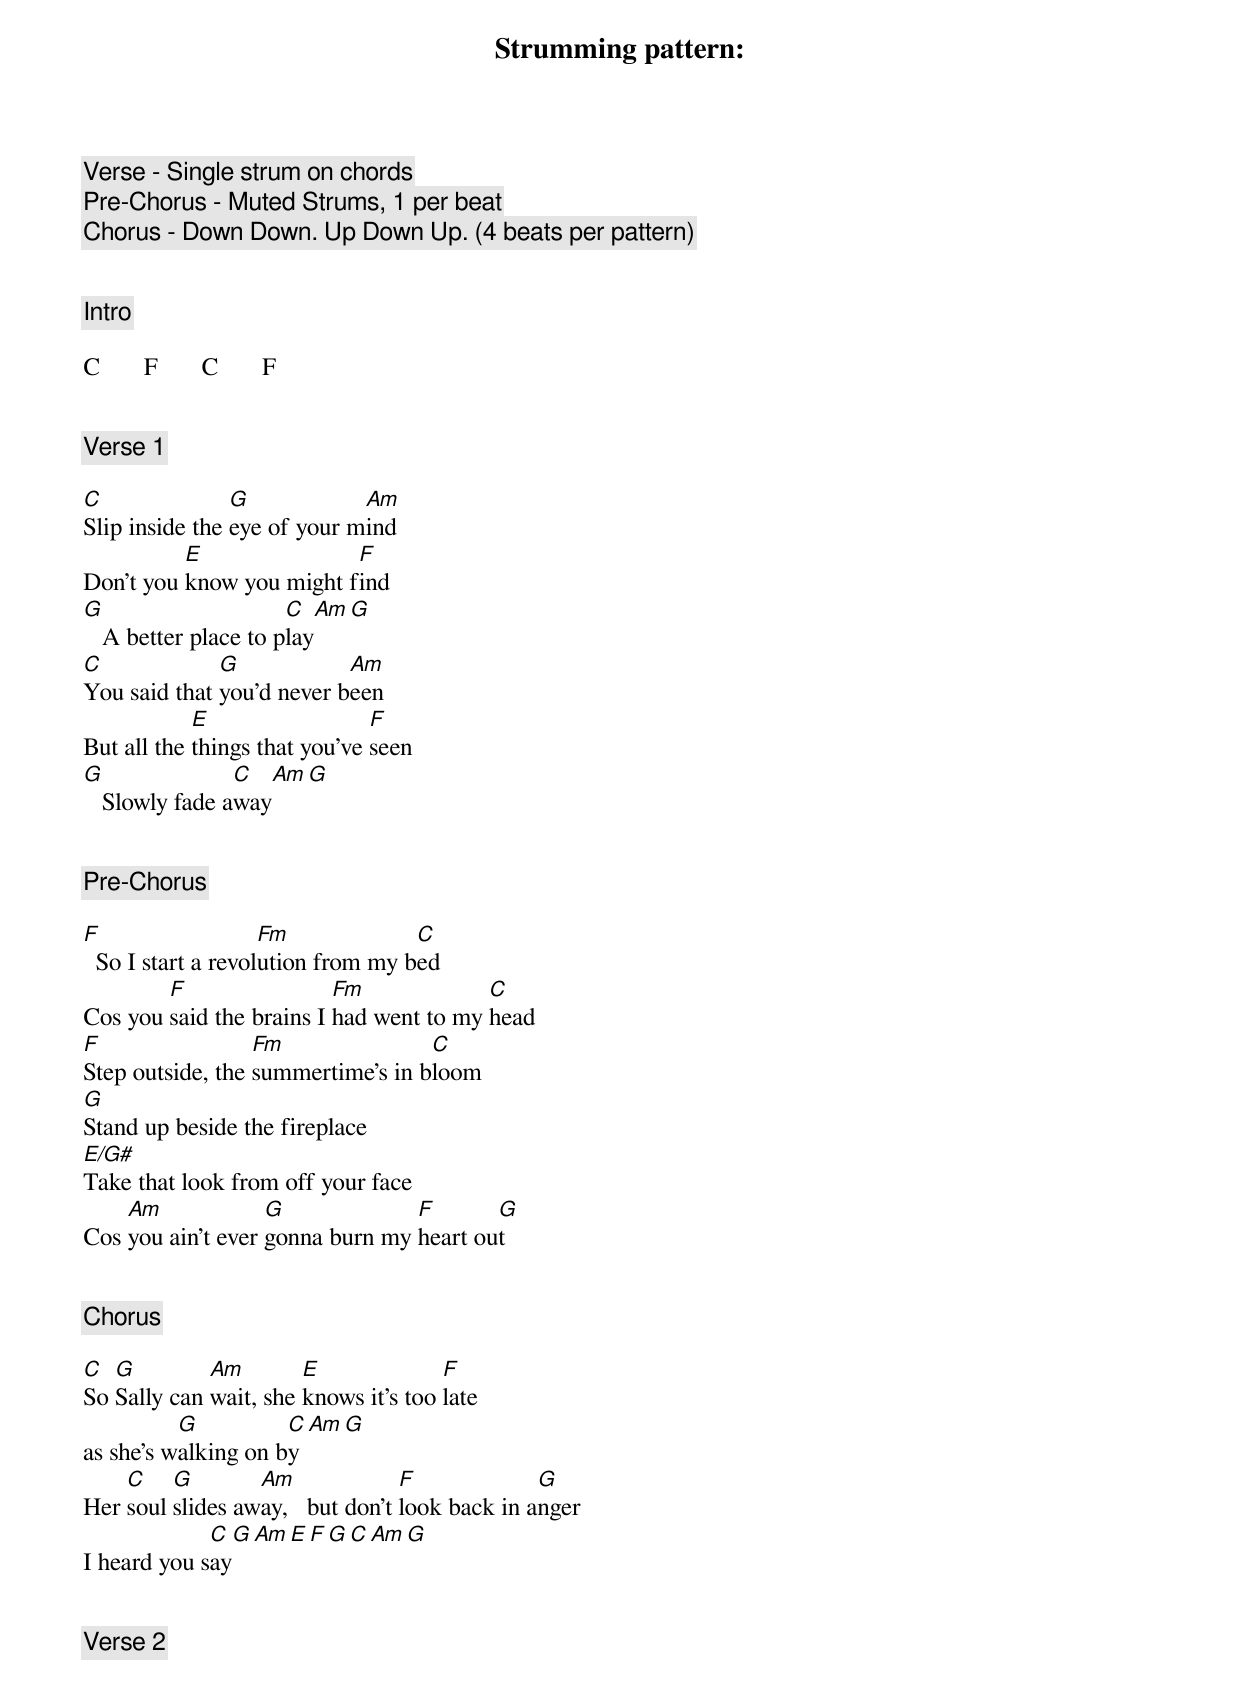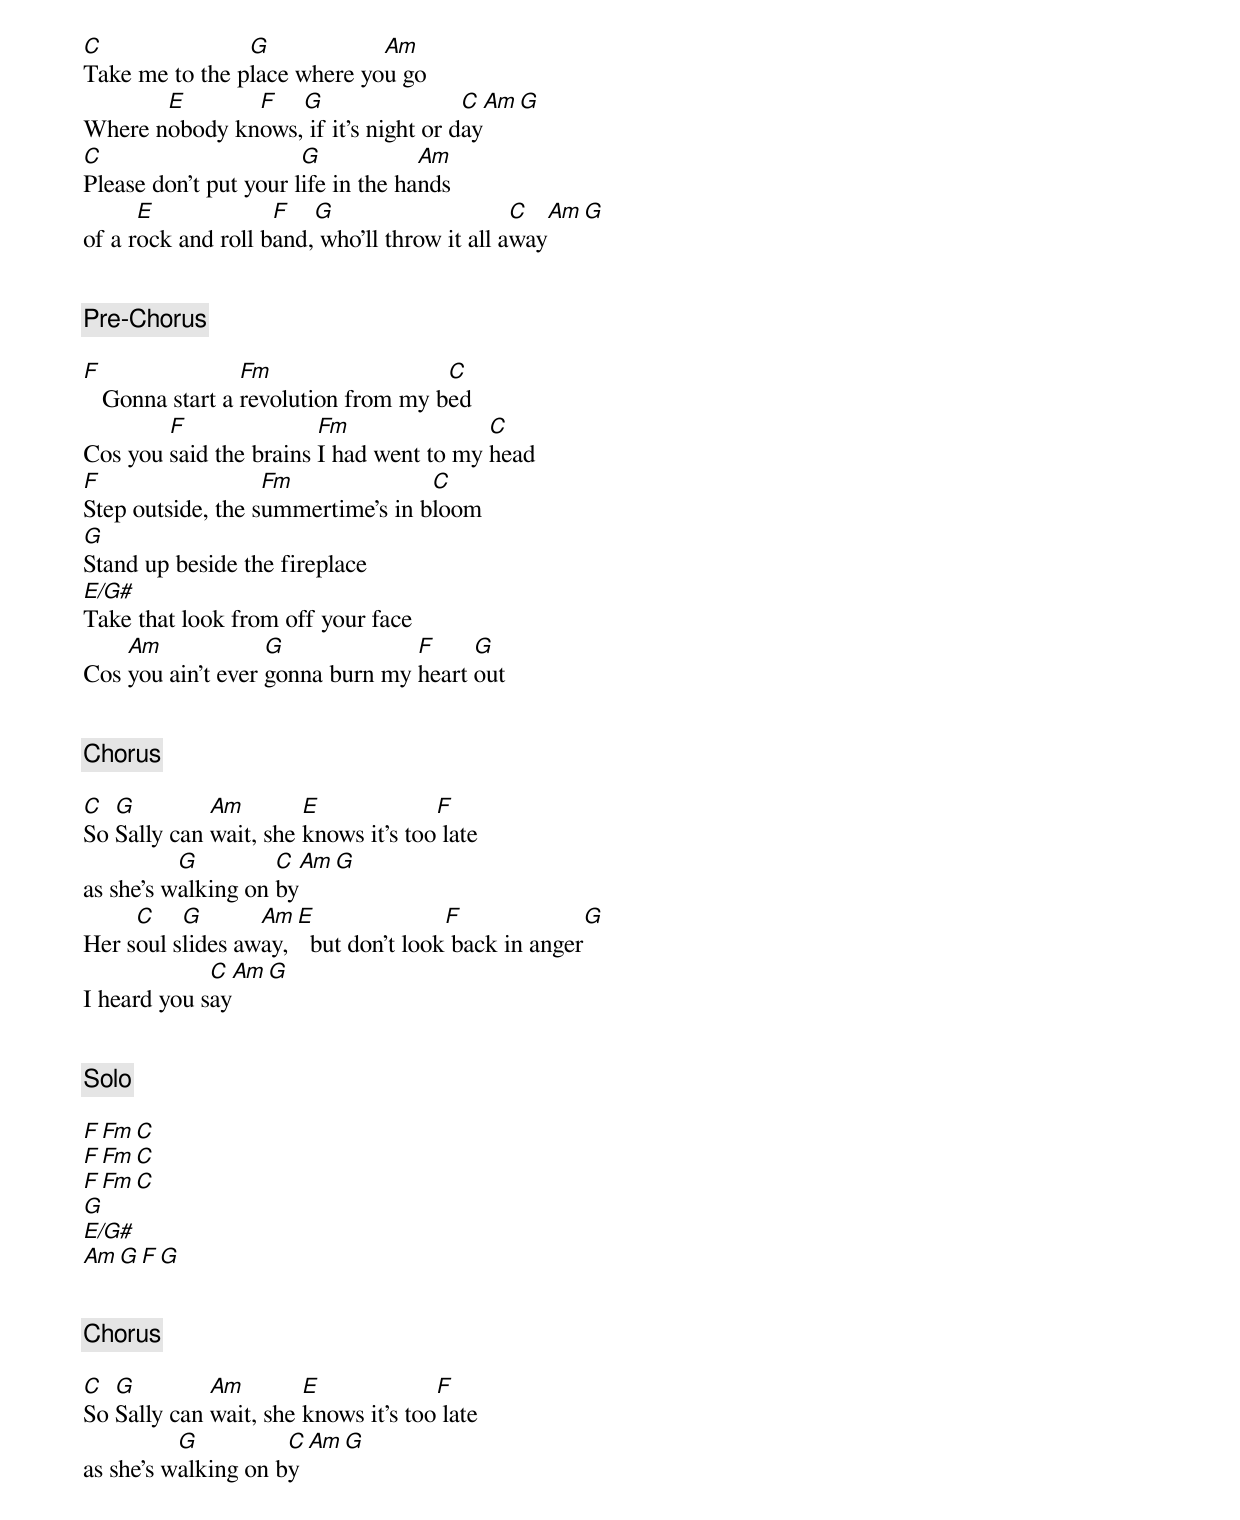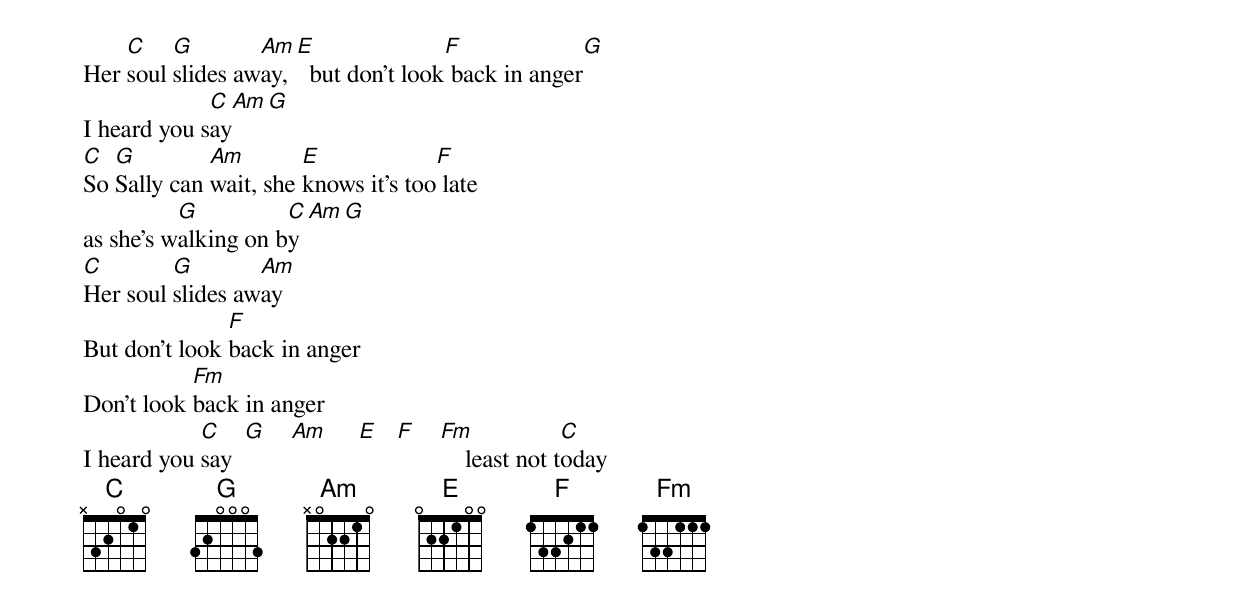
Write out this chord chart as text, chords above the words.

Strumming pattern:

Verse - Single strum on chords
Pre-Chorus - Muted Strums, 1 per beat
Chorus - Down Down. Up Down Up. (4 beats per pattern)


[Intro]

C       F       C       F


[Verse 1]

C               G            Am
Slip inside the eye of your mind
          E               F
Don't you know you might find
G                     C      Am G
   A better place to play
C             G            Am
You said that you'd never been
            E                  F
But all the things that you've seen
G               C     Am G
   Slowly fade away


[Pre-Chorus]

F                   Fm             C
  So I start a revolution from my bed
        F                 Fm             C
Cos you said the brains I had went to my head
F                 Fm               C
Step outside, the summertime's in bloom
G
Stand up beside the fireplace
E/G#
Take that look from off your face
    Am             G             F       G
Cos you ain't ever gonna burn my heart out


[Chorus]

C  G         Am        E              F
So Sally can wait, she knows it's too late
          G          C   Am G
as she's walking on by
    C    G        Am              F             G
Her soul slides away,   but don't look back in anger
             C     G    Am    E    F    G     C     Am G
I heard you say


[Verse 2]

C               G            Am
Take me to the place where you go
       E       F   G                  C    Am G
Where nobody knows, if it's night or day
C                      G            Am
Please don't put your life in the hands
      E             F   G                     C    Am G
of a rock and roll band, who'll throw it all away


[Pre-Chorus]

F                Fm                  C
   Gonna start a revolution from my bed
        F               Fm               C
Cos you said the brains I had went to my head
F                  Fm              C
Step outside, the summertime's in bloom
G
Stand up beside the fireplace
E/G#
Take that look from off your face
    Am             G             F     G
Cos you ain't ever gonna burn my heart out


[Chorus]

C  G         Am        E             F
So Sally can wait, she knows it's too late
          G         C   Am G
as she's walking on by
     C    G       Am  E               F             G
Her soul slides away,   but don't look back in anger
             C    Am G
I heard you say


[Solo]

F  Fm    C
F  Fm    C
F  Fm    C
G
E/G#
Am  G  F  G


[Chorus]

C  G         Am        E             F
So Sally can wait, she knows it's too late
          G          C   Am G
as she's walking on by
    C    G        Am  E               F             G
Her soul slides away,   but don't look back in anger
             C    Am G
I heard you say
C  G         Am        E             F
So Sally can wait, she knows it's too late
          G          C   Am G
as she's walking on by
C        G        Am
Her soul slides away
               F
But don't look back in anger
           Fm
Don't look back in anger
            C    G   Am   E  F   Fm             C
I heard you say                      least not today
